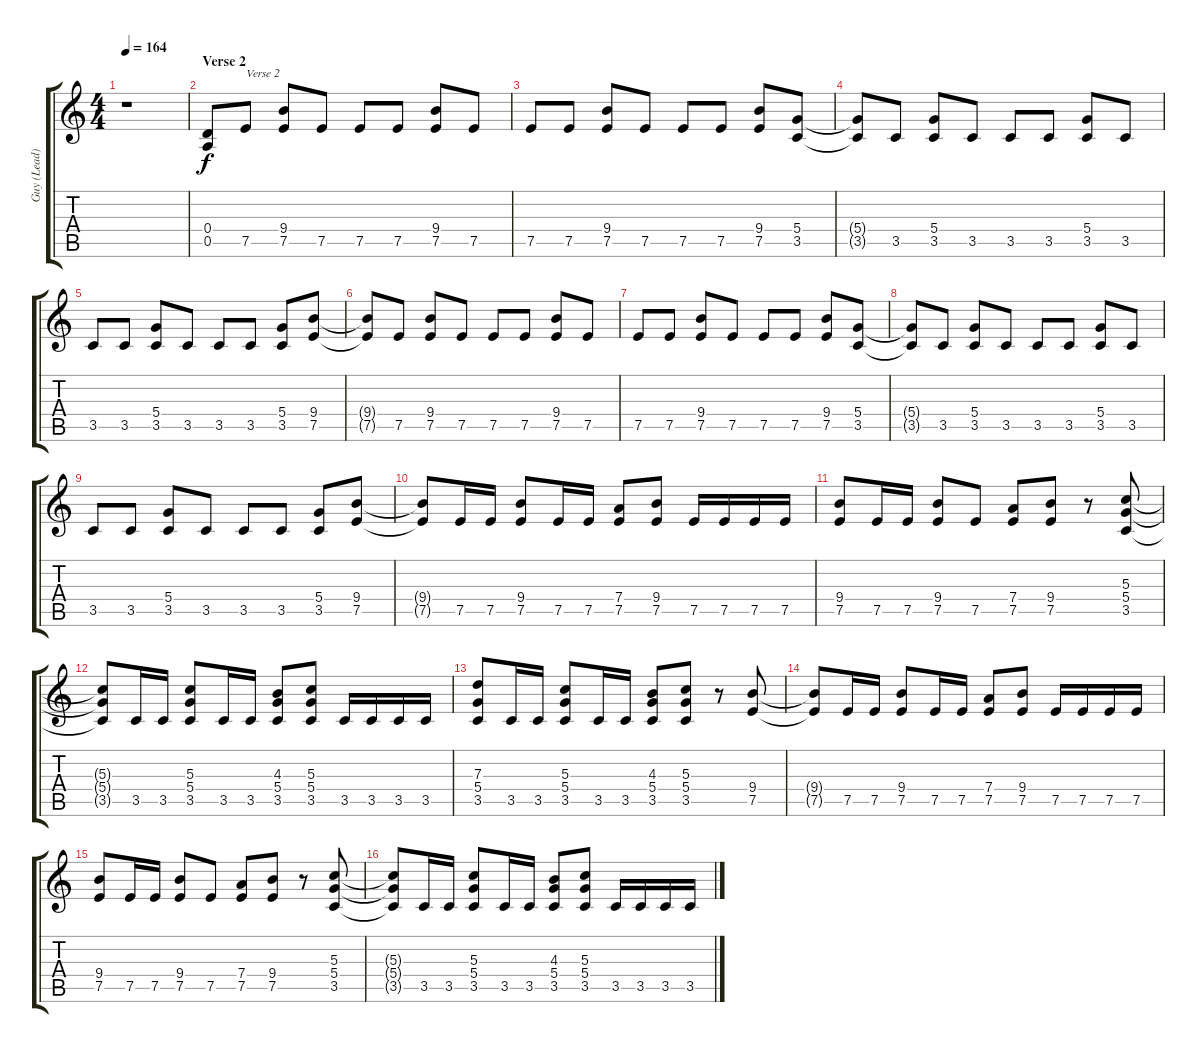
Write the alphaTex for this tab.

\track ("Guy (Lead)" "Guy (Lead)") {instrument distortionguitar}
\staff {score tabs}
\tuning (E4 B3 G3 D3 A2 E2) {hide}
\ts (4 4)
\tempo 164
\clef g2
\ks c
r.1{dy f} |
\section ("" "Verse 2")
(0.4 0.5).8 7.5.8{txt "Verse 2"} (9.4 7.5).8 7.5.8 7.5.8 7.5.8 (9.4 7.5).8 7.5.8 |
7.5.8 7.5.8 (9.4 7.5).8 7.5.8 7.5.8 7.5.8 (9.4 7.5).8 (5.4 3.5).8 |
(5.4{t} 3.5{t}).8 3.5.8 (5.4 3.5).8 3.5.8 3.5.8 3.5.8 (5.4 3.5).8 3.5.8 |
3.5.8 3.5.8 (5.4 3.5).8 3.5.8 3.5.8 3.5.8 (5.4 3.5).8 (9.4 7.5).8 |
(9.4{t} 7.5{t}).8 7.5.8 (9.4 7.5).8 7.5.8 7.5.8 7.5.8 (9.4 7.5).8 7.5.8 |
7.5.8 7.5.8 (9.4 7.5).8 7.5.8 7.5.8 7.5.8 (9.4 7.5).8 (5.4 3.5).8 |
(5.4{t} 3.5{t}).8 3.5.8 (5.4 3.5).8 3.5.8 3.5.8 3.5.8 (5.4 3.5).8 3.5.8 |
3.5.8 3.5.8 (5.4 3.5).8 3.5.8 3.5.8 3.5.8 (5.4 3.5).8 (9.4 7.5).8 |
(9.4{t} 7.5{t}).8 7.5.16 7.5.16 (9.4 7.5).8 7.5.16 7.5.16 (7.4 7.5).8 (9.4 7.5).8 7.5.16 7.5.16 7.5.16 7.5.16 |
(9.4 7.5).8 7.5.16 7.5.16 (9.4 7.5).8 7.5.8 (7.4 7.5).8 (9.4 7.5).8 r.8 (5.3 5.4 3.5).8 |
(5.3{t} 5.4{t} 3.5{t}).8 3.5.16 3.5.16 (5.3 5.4 3.5).8 3.5.16 3.5.16 (4.3 5.4 3.5).8 (5.3 5.4 3.5).8 3.5.16 3.5.16 3.5.16 3.5.16 |
(7.3 5.4 3.5).8 3.5.16 3.5.16 (5.3 5.4 3.5).8 3.5.16 3.5.16 (4.3 5.4 3.5).8 (5.3 5.4 3.5).8 r.8 (9.4 7.5).8 |
(9.4{t} 7.5{t}).8 7.5.16 7.5.16 (9.4 7.5).8 7.5.16 7.5.16 (7.4 7.5).8 (9.4 7.5).8 7.5.16 7.5.16 7.5.16 7.5.16 |
(9.4 7.5).8 7.5.16 7.5.16 (9.4 7.5).8 7.5.8 (7.4 7.5).8 (9.4 7.5).8 r.8 (5.3 5.4 3.5).8 |
(5.3{t} 5.4{t} 3.5{t}).8 3.5.16 3.5.16 (5.3 5.4 3.5).8 3.5.16 3.5.16 (4.3 5.4 3.5).8 (5.3 5.4 3.5).8 3.5.16 3.5.16 3.5.16 3.5.16
